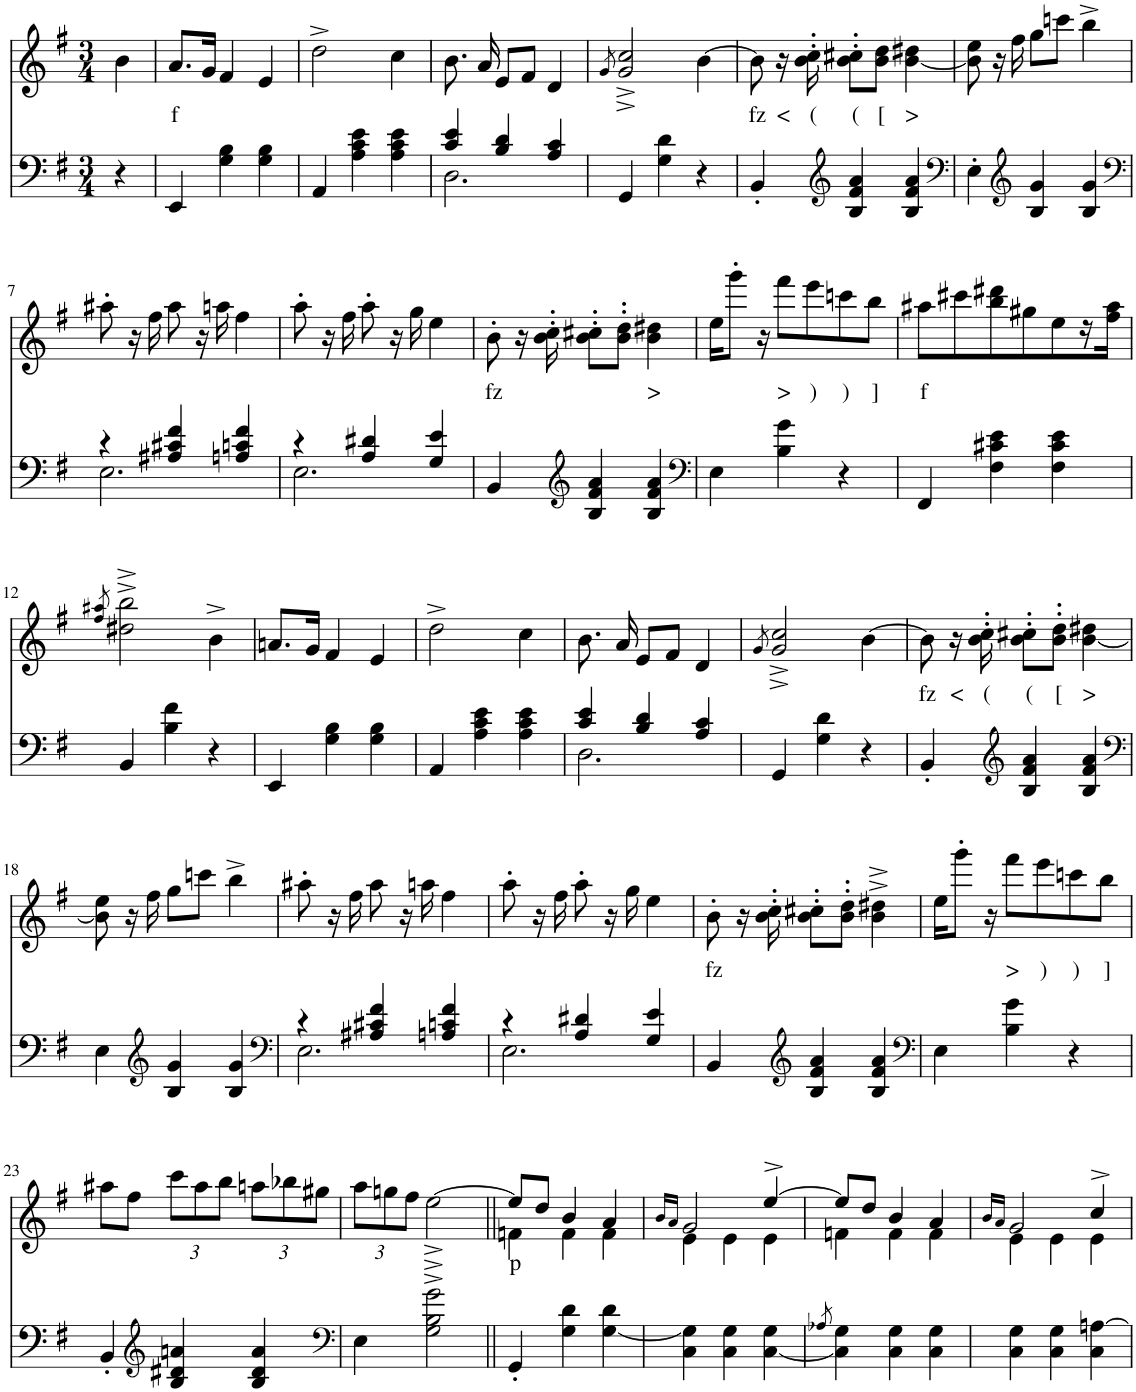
**kern	**kern	**text
*part2	*part1	*part1
*staff2	*staff1	*staff1
*I"Piano	*I"Piano	*
*I'Pno	*I'Pno	*
*clefF4	*clefG2	*
*k[f#]	*k[f#]	*
*e:	*e:	*
*M3/4	*M3/4	*
=	=	=
4r	4b\	.
=1	=1	=1
!	!	!LO:LY:b
4EE/	8.a/L	f
.	16g/Jk	.
4G\ 4B\	4f#/	.
4G\ 4B\	4e/	.
=2	=2	=2
4AA/	2dd^\	.
4A\ 4c\ 4e\	.	.
4A\ 4c\ 4e\	4cc\	.
=3	=3	=3
*^	*	*
4c/ 4e/	2.D\	8.b\	.
.	.	16a/	.
4B/ 4d/	.	8e/L	.
.	.	8f#/J	.
4A/ 4c/	.	4d/	.
*v	*v	*	*
=4	=4	=4
.	8qg/	.
4GG/	2g/^ 2cc/^	.
4G\ 4d\	.	.
4r	[4b\	.
=5	=5	=5
!	!	!LO:LY:b
4BB'/	8b\]	fz
!	!	!LO:LY:b
.	16r	<
!	!	!LO:LY:b
.	16b\' 16cc\'	(
*clefG2	*	*
!	!	!LO:LY:b
4B/ 4f#/ 4a/	8b\' 8cc#X\'L	(
!	!	!LO:LY:b
.	8b\ 8dd\J	[
!	!	!LO:LY:b
4B/ 4f#/ 4a/	[4b\ 4dd#X\	>
=6	=6	=6
*clefF4	*	*
4E'\	8b\] 8ee\	.
.	16r	.
.	16ff#\	.
*clefG2	*	*
4B/ 4g/	8gg\L	.
.	8cccn\J	.
4B/ 4g/	4bb^\	.
!!LO:LB:g=z
=7	=7	=7
*clefF4	*	*
*^	*	*
4r	2.E\	8aa#X'\	.
.	.	16r	.
.	.	16ff#\	.
4A#X/ 4c#X/ 4f#/	.	8aa#\	.
.	.	16r	.
.	.	16aan\	.
4An/ 4cn/ 4f#/	.	4ff#\	.
=8	=8	=8	=8
4r	2.E\	8aa'\	.
.	.	16r	.
.	.	16ff#\	.
4A/ 4d#X/	.	8aa'\	.
.	.	16r	.
.	.	16gg\	.
4G/ 4e/	.	4ee\	.
*v	*v	*	*
=9	=9	=9
!	!	!LO:LY:b
4BB/	8b'\	fz
.	16r	.
.	16b\' 16cc\'	.
*clefG2	*	*
4B/ 4f#/ 4a/	8b\' 8cc#X\'L	.
.	8b\' 8dd\'J	.
!	!	!LO:LY:b
4B/ 4f#/ 4a/	4b\ 4dd#X\	>
=10	=10	=10
*clefF4	*	*
4E\	16ee\KL	.
.	8ggg'\J	.
.	16r	.
!	!	!LO:LY:b
4B\ 4g\	8fff#\L	>
!	!	!LO:LY:b
.	8eee\	)
!	!	!LO:LY:b
4r	8cccn\	)
!	!	!LO:LY:b
.	8bb\J	]
=11	=11	=11
!	!	!LO:LY:b
4FF#/	8aa#X\L	f
.	8ccc#X\	.
4F#\ 4c#X\ 4e\	8bb\ 8ddd#X\	.
.	8gg#X\	.
4F#\ 4c#\ 4e\	8ee\	.
.	16r	.
.	16ff#\ 16aa#\JJ	.
!!LO:LB:g=z
=12	=12	=12
.	8qff#/ 8qaa#X/	.
4BB/	2dd#X\^ 2bb\^	.
4B\ 4f#\	.	.
4r	4b^\	.
=13	=13	=13
4EE/	8.an/L	.
.	16g/Jk	.
4G\ 4B\	4f#/	.
4G\ 4B\	4e/	.
=14	=14	=14
4AA/	2dd^\	.
4A\ 4c\ 4e\	.	.
4A\ 4c\ 4e\	4cc\	.
=15	=15	=15
*^	*	*
4c/ 4e/	2.D\	8.b\	.
.	.	16a/	.
4B/ 4d/	.	8e/L	.
.	.	8f#/J	.
4A/ 4c/	.	4d/	.
*v	*v	*	*
=16	=16	=16
.	8qg/	.
4GG/	2g/^ 2cc/^	.
4G\ 4d\	.	.
4r	[4b\	.
=17	=17	=17
!	!	!LO:LY:b
4BB'/	8b\]	fz
!	!	!LO:LY:b
.	16r	<
!	!	!LO:LY:b
.	16b\' 16cc\'	(
*clefG2	*	*
!	!	!LO:LY:b
4B/ 4f#/ 4a/	8b\' 8cc#X\'L	(
!	!	!LO:LY:b
.	8b\' 8dd\'J	[
!	!	!LO:LY:b
4B/ 4f#/ 4a/	[4b\ 4dd#X\	>
!!LO:LB:g=z
=18	=18	=18
*clefF4	*	*
4E\	8b\] 8ee\	.
.	16r	.
.	16ff#\	.
*clefG2	*	*
4B/ 4g/	8gg\L	.
.	8cccn\J	.
4B/ 4g/	4bb^\	.
=19	=19	=19
*clefF4	*	*
*^	*	*
4r	2.E\	8aa#X'\	.
.	.	16r	.
.	.	16ff#\	.
4A#X/ 4c#X/ 4f#/	.	8aa#\	.
.	.	16r	.
.	.	16aan\	.
4An/ 4cn/ 4f#/	.	4ff#\	.
=20	=20	=20	=20
4r	2.E\	8aa'\	.
.	.	16r	.
.	.	16ff#\	.
4A/ 4d#X/	.	8aa'\	.
.	.	16r	.
.	.	16gg\	.
4G/ 4e/	.	4ee\	.
*v	*v	*	*
=21	=21	=21
!	!	!LO:LY:b
4BB/	8b'\	fz
.	16r	.
.	16b\' 16cc\'	.
*clefG2	*	*
4B/ 4f#/ 4a/	8b\' 8cc#X\'L	.
.	8b\' 8dd\'J	.
4B/ 4f#/ 4a/	4b\^ 4dd#X\^	.
=22	=22	=22
*clefF4	*	*
4E\	16ee\KL	.
.	8ggg'\J	.
.	16r	.
!	!	!LO:LY:b
4B\ 4g\	8fff#\L	>
!	!	!LO:LY:b
.	8eee\	)
!	!	!LO:LY:b
4r	8cccn\	)
!	!	!LO:LY:b
.	8bb\J	]
!!LO:LB:g=z
=23	=23	=23
4BB'/	8aa#X\L	.
.	8ff#\J	.
*clefG2	*	*
*	*Xbrackettup	*
4B/ 4d#X/ 4an/	12ccc\L	.
.	12aa#\	.
.	12bb\J	.
4B/ 4d#/ 4a/	12aan\L	.
.	12bb-X\	.
.	12gg#X\J	.
=24	=24	=24
*clefF4	*	*
4E\	12aa\L	.
.	12ggn\	.
.	12ff#\J	.
2G\^ 2B\^ 2g\^	[2ee\	.
=25||	=25||	=25||
*	*^	*
!	!	!	!LO:LY:b
4GG'/	8ee/L]	4fn\	p
.	8dd/J	.	.
4G\ 4d\	4b/	4f\	.
[4G\ 4d\	4a/	4f\	.
=26	=26	=26	=26
.	16qb/LL	.	.
.	16qa/JJ	.	.
4C\ 4G\]	2g/	4e\	.
4C\ 4G\	.	4e\	.
[4C\ 4G\	[4ee^/	4e\	.
=27	=27	=27	=27
8qA-X/	.	.	.
4C\] 4G\	8ee/L]	4fn\	.
.	8dd/J	.	.
4C\ 4G\	4b/	4f\	.
4C\ 4G\	4a/	4f\	.
=28	=28	=28	=28
.	16qb/LL	.	.
.	16qa/JJ	.	.
4C\ 4G\	2g/	4e\	.
4C\ 4G\	.	4e\	.
4C\ [4An\	4cc^/	4e\	.
*	*v	*v	*
=	=	=
*-	*-	*-
